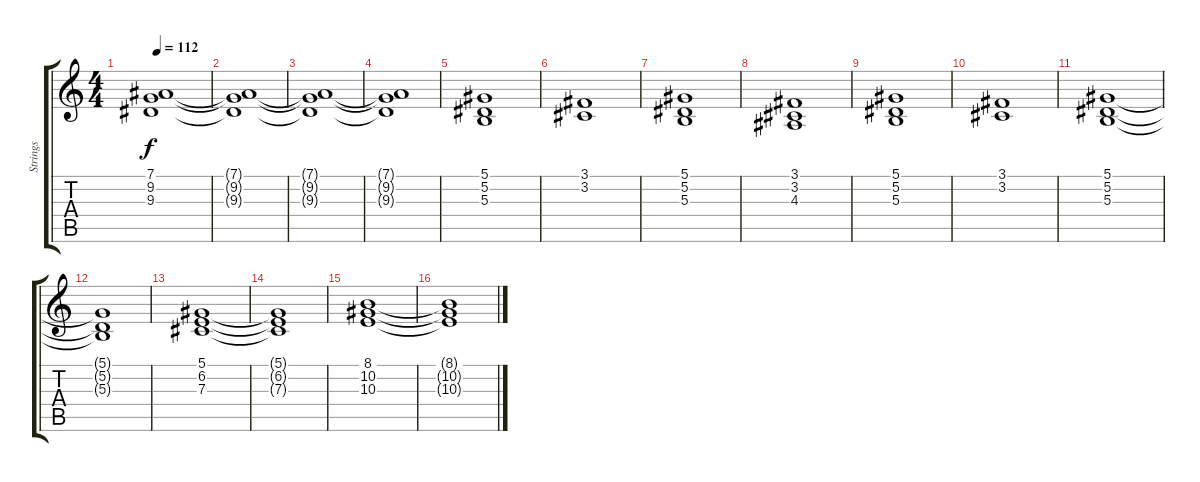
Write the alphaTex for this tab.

\track ("Strings" "Strings") {instrument stringensemble1}
\staff {score tabs}
\tuning (Eb4 Bb3 Gb3 Db3 Ab2 Eb2) {hide}
\ts (4 4)
\tempo 112
\clef g2
\ks c
(7.1 9.2 9.3).1{dy f} |
(7.1{t} 9.2{t} 9.3{t}).1 |
(7.1{t} 9.2{t} 9.3{t}).1 |
(7.1{t} 9.2{t} 9.3{t}).1 |
(5.1 5.2 5.3).1 |
(3.1 3.2).1 |
(5.1 5.2 5.3).1 |
(3.1 3.2 4.3).1 |
(5.1 5.2 5.3).1 |
(3.1 3.2).1 |
(5.1 5.2 5.3).1 |
(5.1{t} 5.2{t} 5.3{t}).1 |
(5.1 6.2 7.3).1 |
(5.1{t} 6.2{t} 7.3{t}).1 |
(8.1 10.2 10.3).1 |
(8.1{t} 10.2{t} 10.3{t}).1
